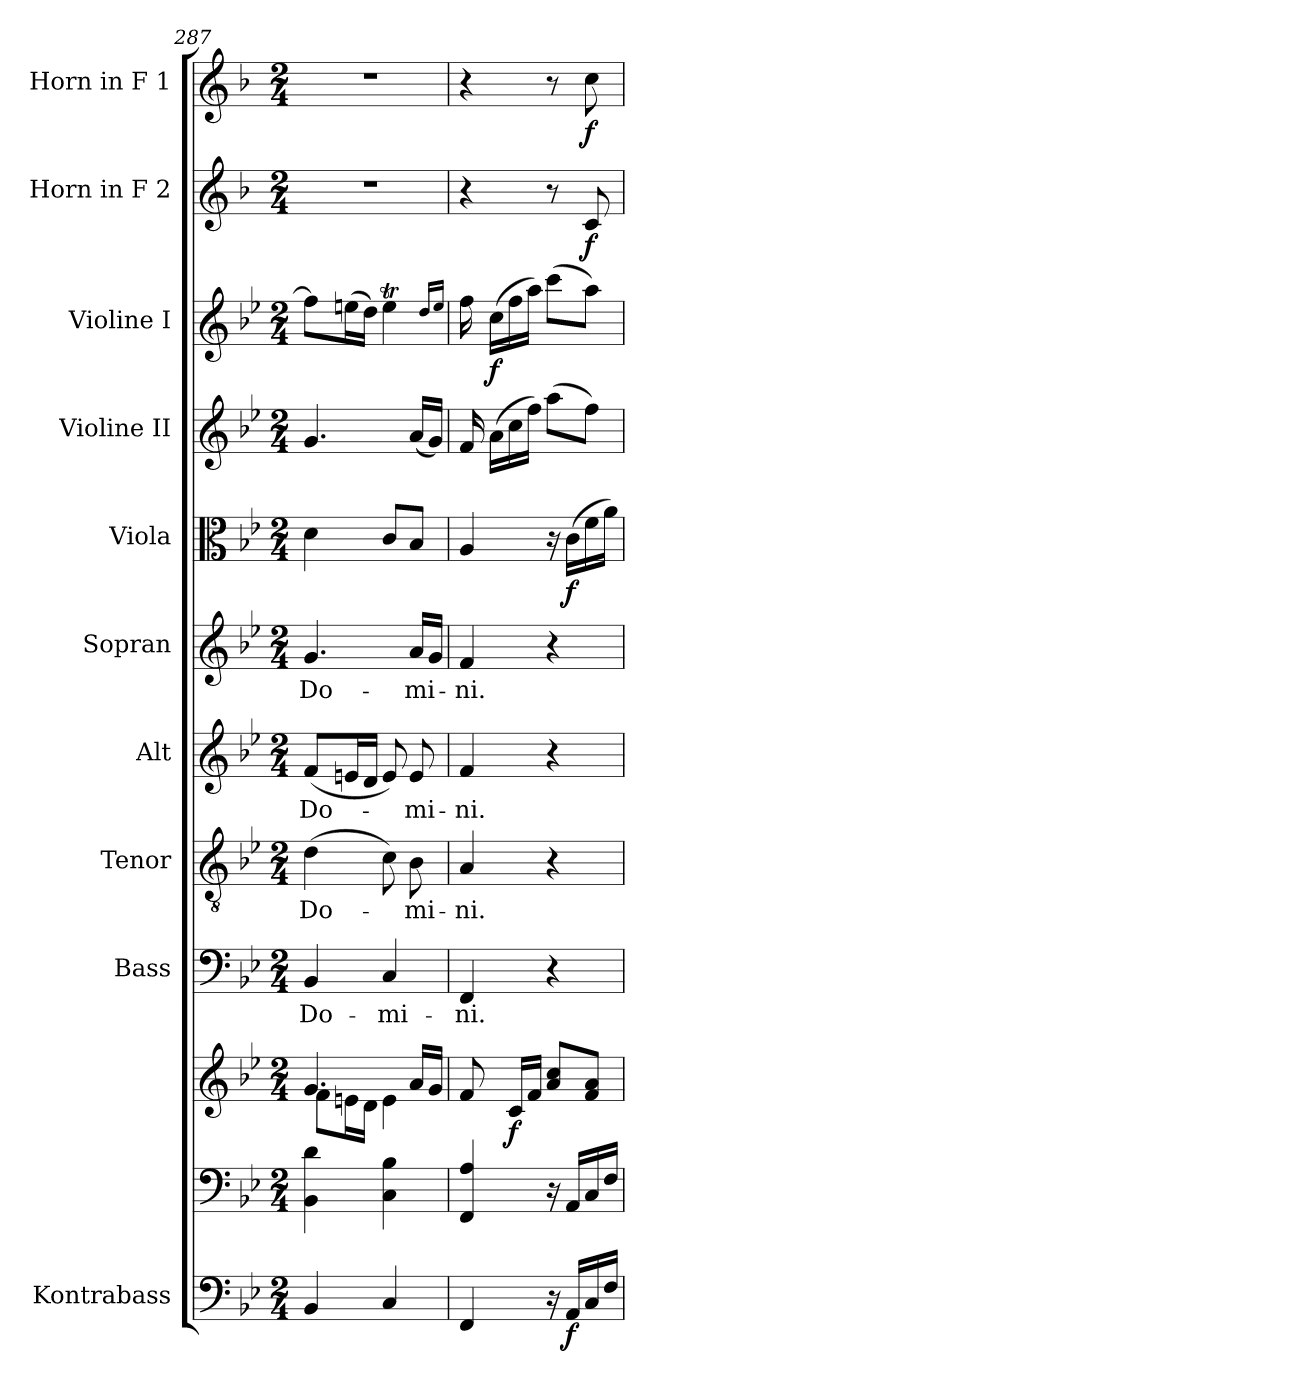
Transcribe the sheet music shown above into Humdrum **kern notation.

**kern	**dynam	**kern	**kern	**dynam	**kern	**text	**kern	**text	**kern	**text	**kern	**text	**kern	**dynam	**kern	**kern	**dynam	**kern	**dynam	**kern	**dynam
*part11	*part11	*part10	*part10	*part10	*part9	*part9	*part8	*part8	*part7	*part7	*part6	*part6	*part5	*part5	*part4	*part3	*part3	*part2	*part2	*part1	*part1
*staff12	*staff12	*staff11	*staff10	*staff10/11	*staff9	*staff9	*staff8	*staff8	*staff7	*staff7	*staff6	*staff6	*staff5	*staff5	*staff4	*staff3	*staff3	*staff2	*staff2	*staff1	*staff1
*I"Kontrabass	*	*	*	*	*I"Bass	*	*I"Tenor	*	*I"Alt	*	*I"Sopran	*	*I"Viola	*	*I"Violine II	*I"Violine I	*	*I"Horn in F 2	*	*I"Horn in F 1	*
*I'Kb.	*	*	*	*	*I'B	*	*I'T	*	*I'A	*	*I'S	*	*I'Vla.	*	*I'Vl. II	*I'Vl. I	*	*I'Hrn. 2	*	*I'Hrn. 1	*
!!LO:PB:g=z
*clefF4	*	*clefF4	*clefG2	*	*clefF4	*	*clefGv2	*	*clefG2	*	*clefG2	*	*clefC3	*	*clefG2	*clefG2	*	*clefG2	*	*clefG2	*
*ITrd7c12	*	*	*	*	*	*	*	*	*	*	*	*	*	*	*	*	*	*ITrd4c7	*	*ITrd4c7	*
*k[b-e-]	*	*k[b-e-]	*k[b-e-]	*	*k[b-e-]	*	*k[b-e-]	*	*k[b-e-]	*	*k[b-e-]	*	*k[b-e-]	*	*k[b-e-]	*k[b-e-]	*	*k[b-e-]	*	*k[b-e-]	*
*B-:	*	*B-:	*B-:	*	*B-:	*	*B-:	*	*B-:	*	*B-:	*	*B-:	*	*B-:	*B-:	*	*B-:	*	*B-:	*
*M2/4	*	*M2/4	*M2/4	*	*M2/4	*	*M2/4	*	*M2/4	*	*M2/4	*	*M2/4	*	*M2/4	*M2/4	*	*M2/4	*	*M2/4	*
=287	=287	=287	=287	=287	=287	=287	=287	=287	=287	=287	=287	=287	=287	=287	=287	=287	=287	=287	=287	=287	=287
*	*	*	*^	*	*	*	*	*	*	*	*	*	*	*	*	*	*	*	*	*	*
!	!	!	!	!	!	!	!LO:LY:b	!	!LO:LY:b	!	!LO:LY:b	!	!LO:LY:b	!	!	!	!	!	!	!	!	!
4BBB-/	.	4BB-\ 4d\	4.g/	8f\L	.	4BB-/	Do-	(>4d\	Do-	(<8f/L	Do-	4.g/	Do-	4d\	.	4.g/	8ff\L]	.	2r	.	2r	.
.	.	.	.	16en\L	.	.	.	.	.	16en/L	.	.	.	.	.	.	(>16een\L	.	.	.	.	.
.	.	.	.	16d\JJ	.	.	.	.	.	16d/JJ	.	.	.	.	.	.	16dd\JJ)	.	.	.	.	.
!	!	!	!	!	!	!	!LO:LY:b	!	!	!	!	!	!	!	!	!	!	!	!	!	!	!
4CC/	.	4C\ 4B-\	.	4e\	.	4C/	-mi-	8c\)	.	8e/)	.	.	.	8c/L	.	.	4eet\	.	.	.	.	.
!	!	!	!	!	!	!	!	!	!LO:LY:b	!	!LO:LY:b	!	!LO:LY:b	!	!	!	!	!	!	!	!	!
.	.	.	16a/LL	.	.	.	.	8B-\	-mi-	8e/	-mi-	16a/LL	-mi-	8B-/J	.	(<16a/LL	.	.	.	.	.	.
.	.	.	16g/JJ	.	.	.	.	.	.	.	.	16g/JJ	.	.	.	16g/JJ)	.	.	.	.	.	.
*	*	*	*v	*v	*	*	*	*	*	*	*	*	*	*	*	*	*	*	*	*	*	*
.	.	.	.	.	.	.	.	.	.	.	.	.	.	.	.	16qdd/LL	.	.	.	.	.
.	.	.	.	.	.	.	.	.	.	.	.	.	.	.	.	16qee/JJ	.	.	.	.	.
=288	=288	=288	=288	=288	=288	=288	=288	=288	=288	=288	=288	=288	=288	=288	=288	=288	=288	=288	=288	=288	=288
!	!	!	!	!	!	!LO:LY:b	!	!LO:LY:b	!	!LO:LY:b	!	!LO:LY:b	!	!	!	!	!	!	!	!	!
4FFF/	.	4FF/ 4A/	8f/	.	4FF/	-ni.	4A/	-ni.	4f/	-ni.	4f/	-ni.	4A/	.	16f/	16ff\	.	4r	.	4r	.
!	!	!	!	!	!	!	!	!	!	!	!	!	!	!	!	!	!LO:DY:b	!	!	!	!
.	.	.	.	.	.	.	.	.	.	.	.	.	.	.	(>16a\LL	(>16cc\LL	f	.	.	.	.
!	!	!	!	!LO:DY:b	!	!	!	!	!	!	!	!	!	!	!	!	!	!	!	!	!
.	.	.	16c/LL	f	.	.	.	.	.	.	.	.	.	.	16cc\	16ff\	.	.	.	.	.
.	.	.	16f/JJ	.	.	.	.	.	.	.	.	.	.	.	16ff\JJ)	16aa\JJ)	.	.	.	.	.
16r	.	16r	8a/ 8cc/L	.	4r	.	4r	.	4r	.	4r	.	16r	.	(>8aa\L	(>8ccc\L	.	8r	.	8r	.
!	!LO:DY:b	!	!	!	!	!	!	!	!	!	!	!	!	!LO:DY:b	!	!	!	!	!	!	!
16AAA/LL	f	16AA/LL	.	.	.	.	.	.	.	.	.	.	(>16c\LL	f	.	.	.	.	.	.	.
!	!	!	!	!	!	!	!	!	!	!	!	!	!	!	!	!	!	!	!LO:DY:b	!	!LO:DY:b
16CC/	.	16C/	8f/ 8a/J	.	.	.	.	.	.	.	.	.	16f\	.	8ff\J)	8aa\J)	.	8F/	f	8f\	f
16FF/JJ	.	16F/JJ	.	.	.	.	.	.	.	.	.	.	16a\JJ)	.	.	.	.	.	.	.	.
=	=	=	=	=	=	=	=	=	=	=	=	=	=	=	=	=	=	=	=	=	=
*-	*-	*-	*-	*-	*-	*-	*-	*-	*-	*-	*-	*-	*-	*-	*-	*-	*-	*-	*-	*-	*-
